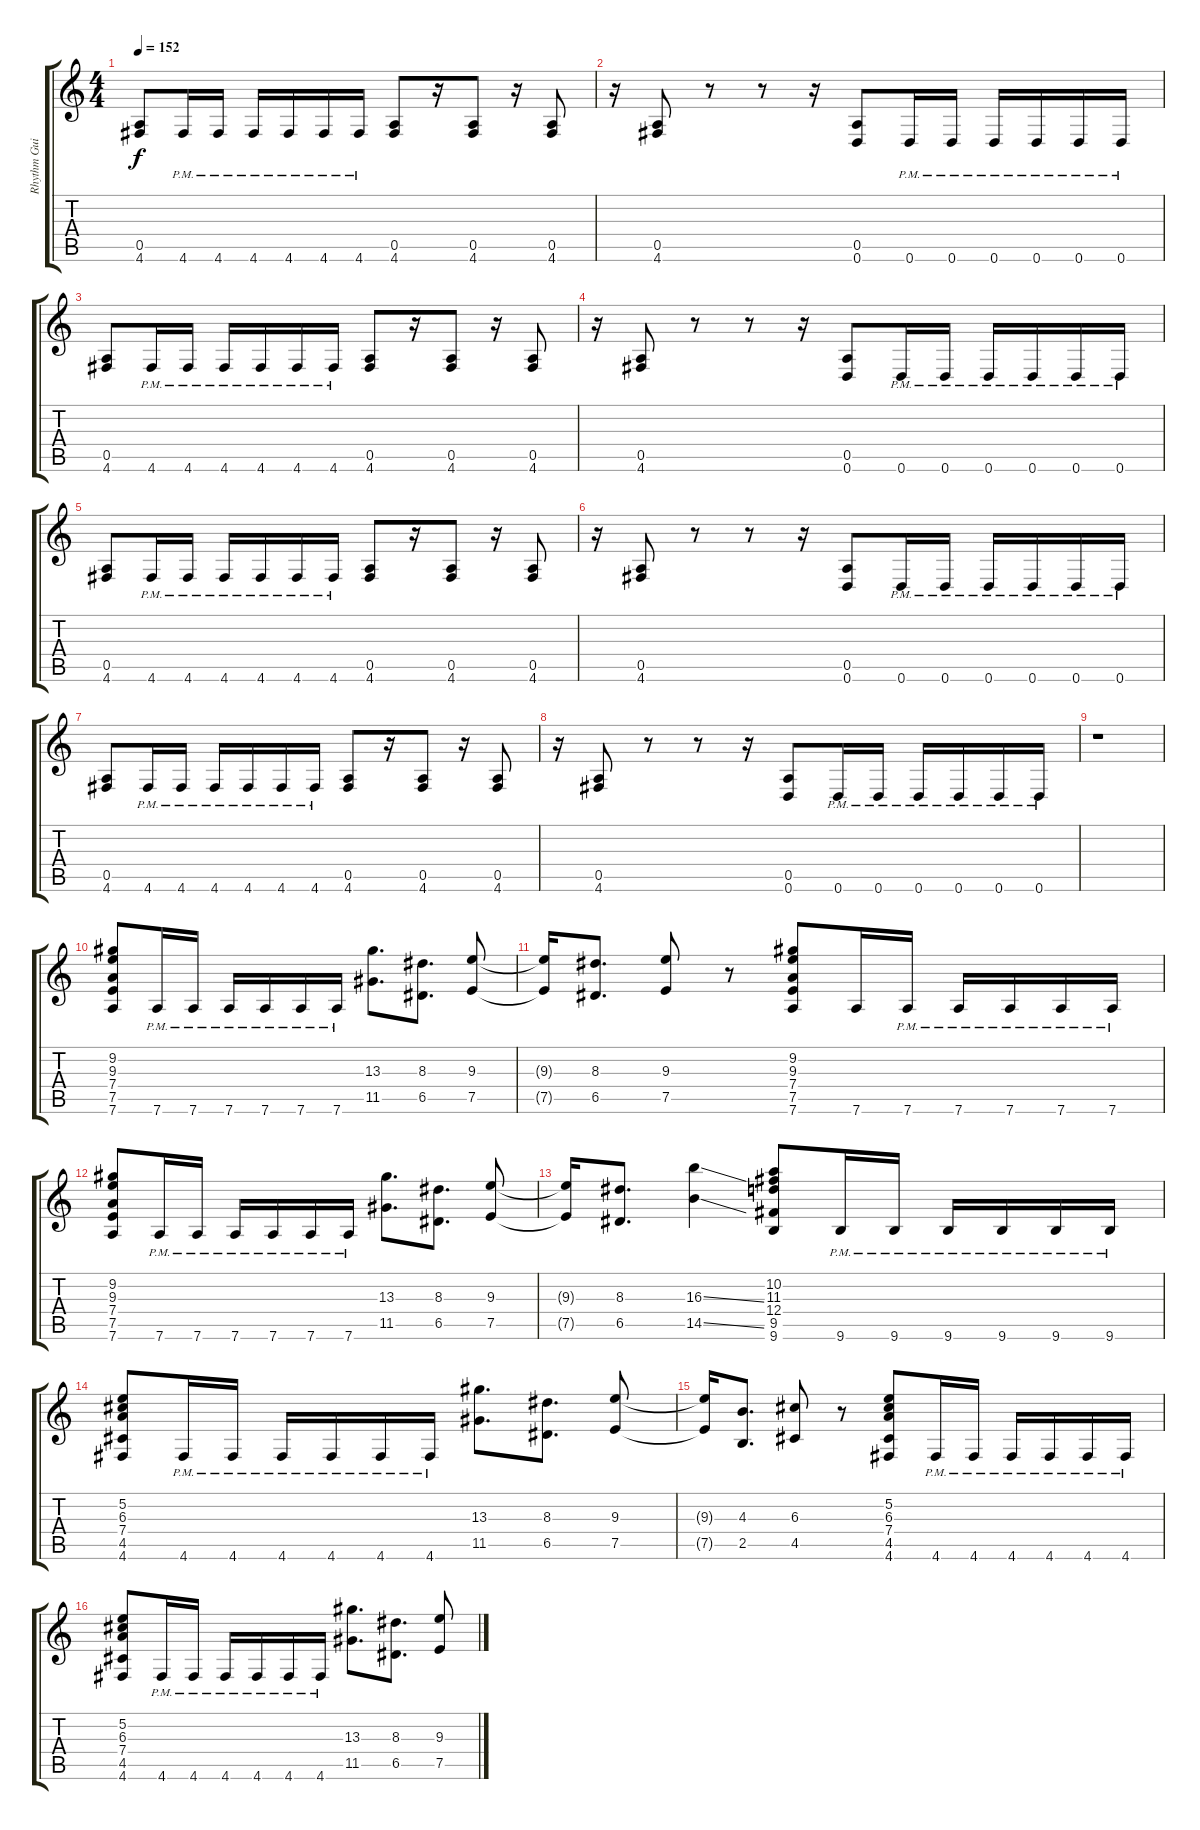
\track ("Rhythm Guitar 1" "Rhythm Gui") {instrument distortionguitar}
\staff {score tabs}
\tuning (E4 B3 G3 D3 A2 D2) {hide}
\ts (4 4)
\tempo 152
\clef g2
\ks c
(0.5 4.6).8{dy f} 4.6{pm}.16 4.6{pm}.16 4.6{pm}.16 4.6{pm}.16 4.6{pm}.16 4.6{pm}.16 (0.5 4.6).8 r.16 (0.5 4.6).8 r.16 (0.5 4.6).8 |
r.16 (0.5 4.6).8 r.8 r.8 r.16 (0.5 0.6).8 0.6{pm}.16 0.6{pm}.16 0.6{pm}.16 0.6{pm}.16 0.6{pm}.16 0.6{pm}.16 |
(0.5 4.6).8 4.6{pm}.16 4.6{pm}.16 4.6{pm}.16 4.6{pm}.16 4.6{pm}.16 4.6{pm}.16 (0.5 4.6).8 r.16 (0.5 4.6).8 r.16 (0.5 4.6).8 |
r.16 (0.5 4.6).8 r.8 r.8 r.16 (0.5 0.6).8 0.6{pm}.16 0.6{pm}.16 0.6{pm}.16 0.6{pm}.16 0.6{pm}.16 0.6{pm}.16 |
(0.5 4.6).8 4.6{pm}.16 4.6{pm}.16 4.6{pm}.16 4.6{pm}.16 4.6{pm}.16 4.6{pm}.16 (0.5 4.6).8 r.16 (0.5 4.6).8 r.16 (0.5 4.6).8 |
r.16 (0.5 4.6).8 r.8 r.8 r.16 (0.5 0.6).8 0.6{pm}.16 0.6{pm}.16 0.6{pm}.16 0.6{pm}.16 0.6{pm}.16 0.6{pm}.16 |
(0.5 4.6).8 4.6{pm}.16 4.6{pm}.16 4.6{pm}.16 4.6{pm}.16 4.6{pm}.16 4.6{pm}.16 (0.5 4.6).8 r.16 (0.5 4.6).8 r.16 (0.5 4.6).8 |
r.16 (0.5 4.6).8 r.8 r.8 r.16 (0.5 0.6).8 0.6{pm}.16 0.6{pm}.16 0.6{pm}.16 0.6{pm}.16 0.6{pm}.16 0.6{pm}.16 |
r.1 |
(9.2 9.3 7.4 7.5 7.6).8 7.6{pm}.16 7.6{pm}.16 7.6{pm}.16 7.6{pm}.16 7.6{pm}.16 7.6{pm}.16 (13.3 11.5).8{d} (8.3 6.5).8{d} (9.3 7.5).8 |
(9.3{t} 7.5{t}).16 (8.3 6.5).8{d} (9.3 7.5).8 r.8 (9.2 9.3 7.4 7.5 7.6).8 7.6.16 7.6{pm}.16 7.6{pm}.16 7.6{pm}.16 7.6{pm}.16 7.6{pm}.16 |
(9.2 9.3 7.4 7.5 7.6).8 7.6{pm}.16 7.6{pm}.16 7.6{pm}.16 7.6{pm}.16 7.6{pm}.16 7.6{pm}.16 (13.3 11.5).8{d} (8.3 6.5).8{d} (9.3 7.5).8 |
(9.3{t} 7.5{t}).16 (8.3 6.5).8{d} (16.3{ss} 14.5{ss}).4 (10.2 11.3 12.4 9.5 9.6).8 9.6{pm}.16 9.6{pm}.16 9.6{pm}.16 9.6{pm}.16 9.6{pm}.16 9.6{pm}.16 |
(5.2 6.3 7.4 4.5 4.6).8 4.6{pm}.16 4.6{pm}.16 4.6{pm}.16 4.6{pm}.16 4.6{pm}.16 4.6{pm}.16 (13.3 11.5).8{d} (8.3 6.5).8{d} (9.3 7.5).8 |
(9.3{t} 7.5{t}).16 (4.3 2.5).8{d} (6.3 4.5).8 r.8 (5.2 6.3 7.4 4.5 4.6).8 4.6{pm}.16 4.6{pm}.16 4.6{pm}.16 4.6{pm}.16 4.6{pm}.16 4.6{pm}.16 |
(5.2 6.3 7.4 4.5 4.6).8 4.6{pm}.16 4.6{pm}.16 4.6{pm}.16 4.6{pm}.16 4.6{pm}.16 4.6{pm}.16 (13.3 11.5).8{d} (8.3 6.5).8{d} (9.3 7.5).8
